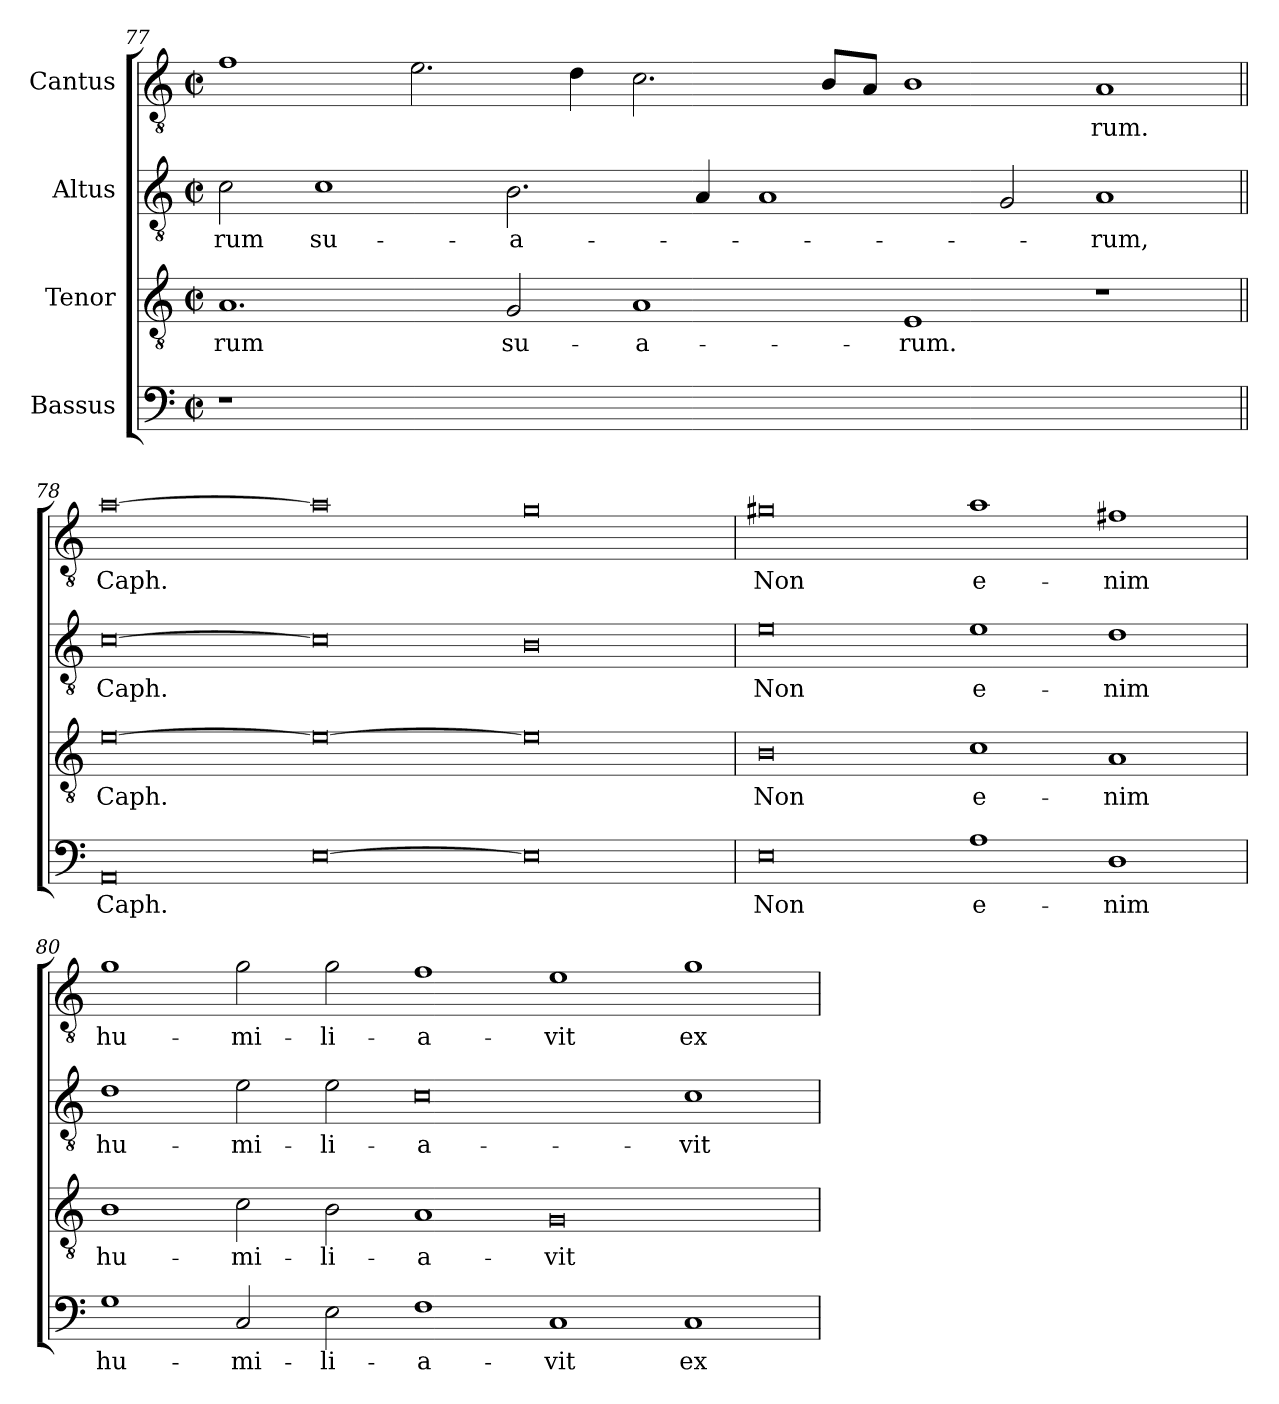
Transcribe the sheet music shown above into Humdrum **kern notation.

**kern	**text	**kern	**text	**kern	**text	**kern	**text
*part4	*part4	*part3	*part3	*part2	*part2	*part1	*part1
*staff4	*staff4	*staff3	*staff3	*staff2	*staff2	*staff1	*staff1
*I"Bassus	*	*I"Tenor	*	*I"Altus	*	*I"Cantus	*
*clefF4	*	*clefGv2	*	*clefGv2	*	*clefGv2	*
*k[]	*	*k[]	*	*k[]	*	*k[]	*
*C:	*	*C:	*	*C:	*	*C:	*
*M2/2	*	*M2/2	*	*M2/2	*	*M2/2	*
*met(c|)	*	*met(c|)	*	*met(c|)	*	*met(c|)	*
=77	=77	=77	=77	=77	=77	=77	=77
!	!	!	!LO:LY:b	!	!LO:LY:b	!	!
1r	.	1.A	-rum	2c\	-rum	1f	.
!	!	!	!	!	!LO:LY:b	!	!
.	.	.	.	1c	su-	.	.
00ryy	.	.	.	.	.	2.e\	.
!	!	!	!LO:LY:b	!	!LO:LY:b	!	!
.	.	2G/	su-	2.B\	-a-	.	.
.	.	.	.	.	.	4d\	.
!	!	!	!LO:LY:b	!	!	!	!
.	.	1A	-a-	.	.	2.c\	.
.	.	.	.	4A/	.	.	.
.	.	.	.	1A	.	.	.
.	.	.	.	.	.	8B/L	.
.	.	.	.	.	.	8A/J	.
!	!	!	!LO:LY:b	!	!	!	!
.	.	1E	-rum.	.	.	1B	.
.	.	.	.	2G/	.	.	.
!	!	!	!	!	!LO:LY:b	!	!LO:LY:b
.	.	1r	.	1A	-rum,	1A	-rum.
!!LO:PB:g=z
=78||	=78||	=78||	=78||	=78||	=78||	=78||	=78||
!	!LO:LY:b	!	!LO:LY:b	!	!LO:LY:b	!	!LO:LY:b
0AA	Caph.	[0e	Caph.	[0c	Caph.	[0a	Caph.
[0E	.	0e_	.	0c]	.	0a]	.
0E]	.	0e]	.	0B	.	0g	.
=79	=79	=79	=79	=79	=79	=79	=79
!	!LO:LY:b	!	!LO:LY:b	!	!LO:LY:b	!	!LO:LY:b
0E	Non	0B	Non	0e	Non	0g#X	Non
!	!LO:LY:b	!	!LO:LY:b	!	!LO:LY:b	!	!LO:LY:b
1A	e-	1c	e-	1e	e-	1a	e-
!	!LO:LY:b	!	!LO:LY:b	!	!LO:LY:b	!	!LO:LY:b
1D	-nim	1A	-nim	1d	-nim	1f#X	-nim
=80	=80	=80	=80	=80	=80	=80	=80
!	!LO:LY:b	!	!LO:LY:b	!	!LO:LY:b	!	!LO:LY:b
1G	hu-	1B	hu-	1d	hu-	1g	hu-
!	!LO:LY:b	!	!LO:LY:b	!	!LO:LY:b	!	!LO:LY:b
2C/	-mi-	2c\	-mi-	2e\	-mi-	2g\	-mi-
!	!LO:LY:b	!	!LO:LY:b	!	!LO:LY:b	!	!LO:LY:b
2E\	-li-	2B\	-li-	2e\	-li-	2g\	-li-
!	!LO:LY:b	!	!LO:LY:b	!	!LO:LY:b	!	!LO:LY:b
1F	-a-	1A	-a-	0c	-a-	1f	-a-
!	!LO:LY:b	!	!LO:LY:b	!	!	!	!LO:LY:b
1C	-vit	0G	-vit	.	.	1e	-vit
!	!LO:LY:b	!	!	!	!LO:LY:b	!	!LO:LY:b
1C	ex	.	.	1c	-vit	1g	ex
=	=	=	=	=	=	=	=
*-	*-	*-	*-	*-	*-	*-	*-
